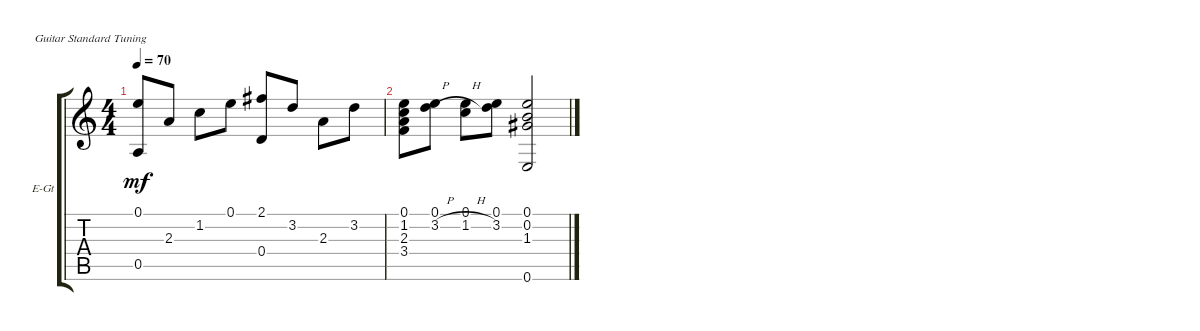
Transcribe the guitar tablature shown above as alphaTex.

\defaultSystemsLayout 4
\bracketExtendMode groupsimilarinstruments
\firstSystemTrackNameOrientation horizontal
\otherSystemsTrackNameOrientation horizontal
\track ("Electric Guitar" "E-Gt") {instrument electricguitarclean}
\staff {score tabs}
\tuning (E4 B3 G3 D3 A2 E2)
\ts (4 4)
\tempo 70
\clef g2
\ks c
(0.1 0.5).8{dy mf} 2.3.8 1.2.8 0.1.8 (0.4 2.1).8 3.2.8 2.3.8 3.2.8 |
(0.1 1.2 2.3 3.4).8 (3.2{h} 0.1).8 (1.2{h} 0.1).8 (3.2 0.1).8 (0.1 0.2 1.3 0.6).2
